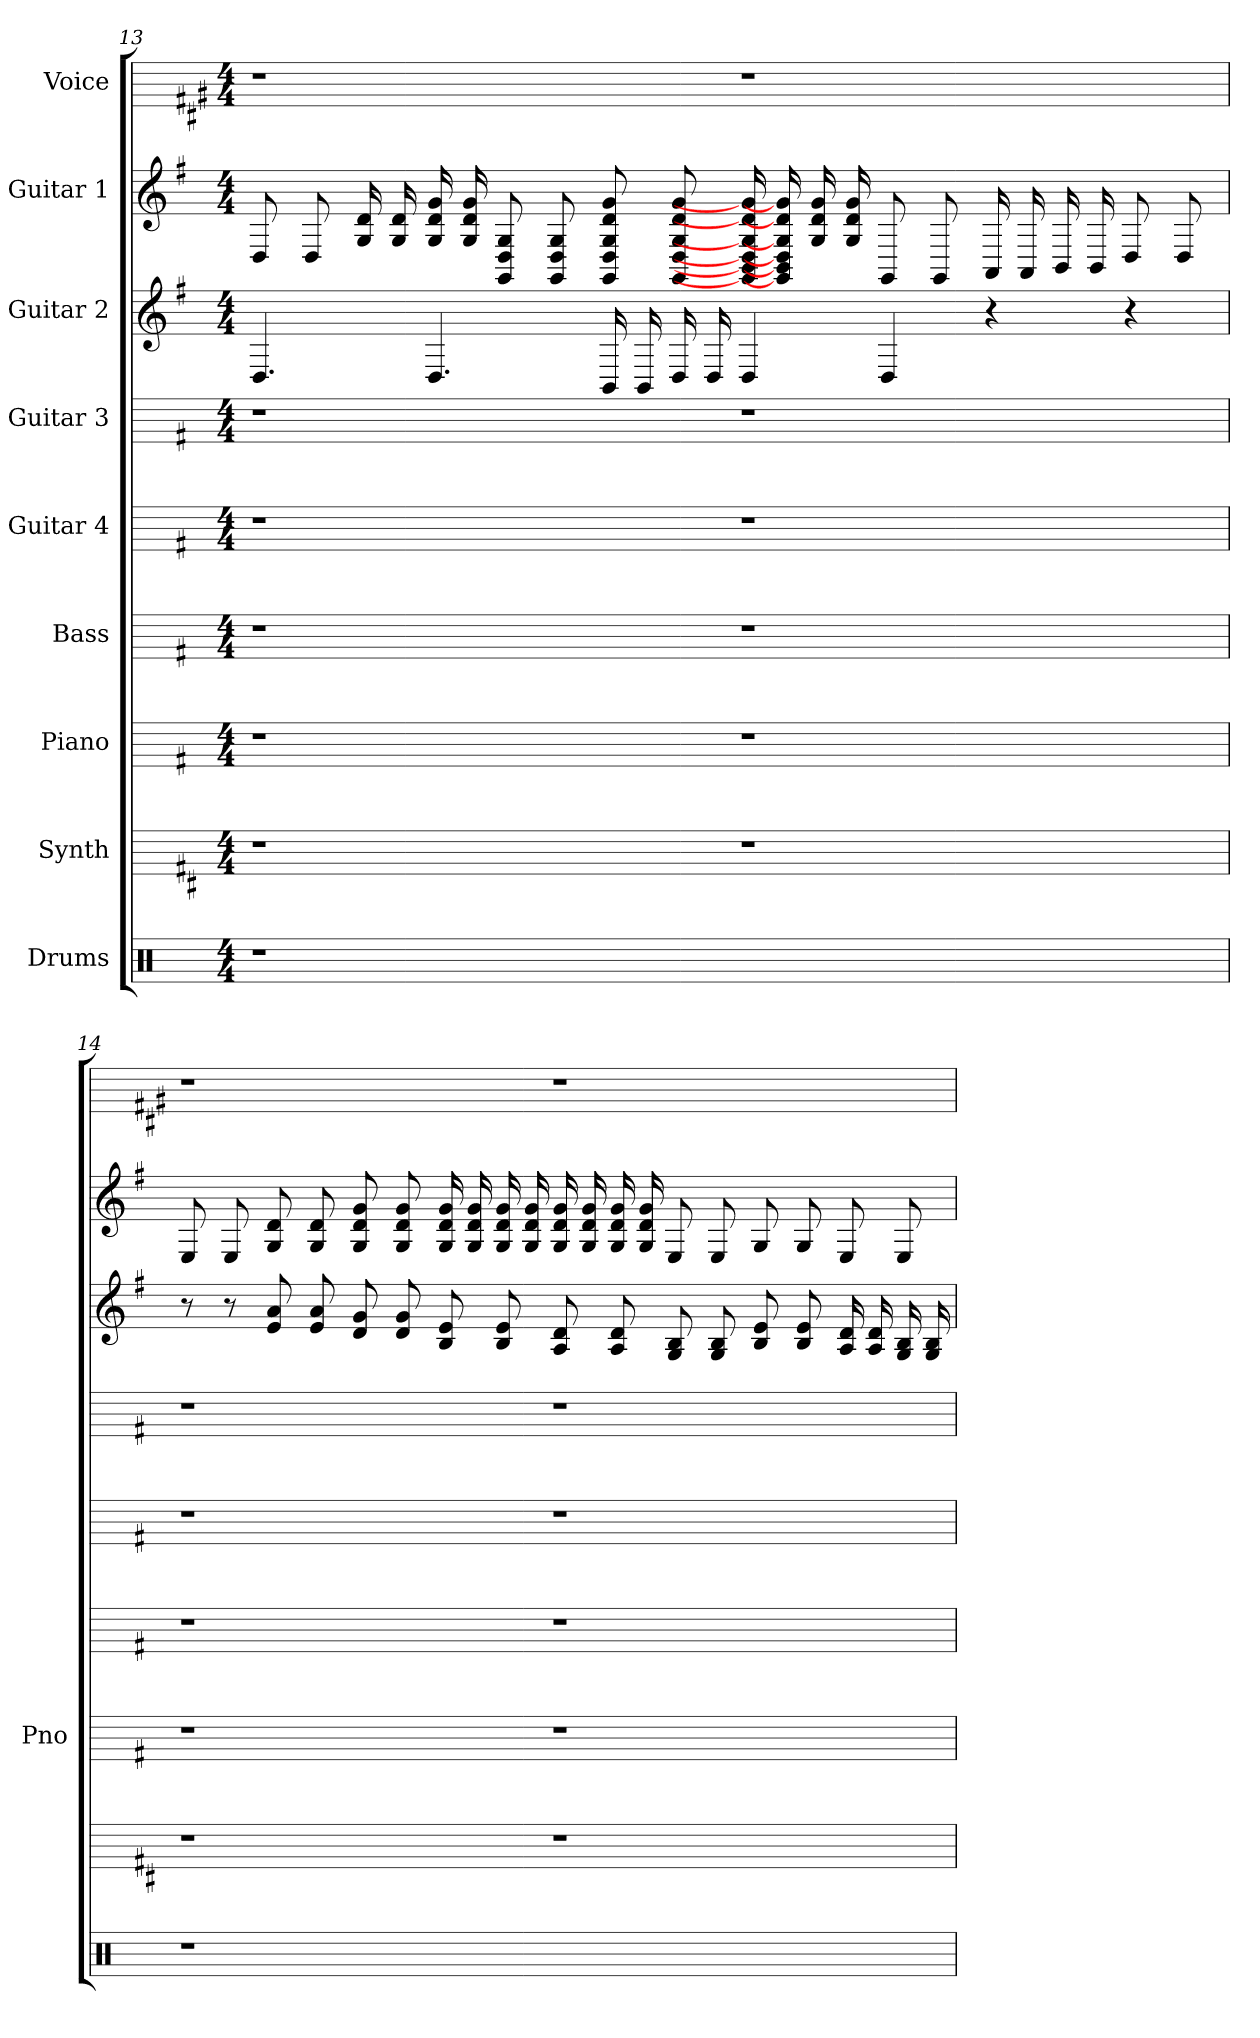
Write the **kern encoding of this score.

**kern	**kern	**kern	**kern	**kern	**kern	**kern	**kern	**kern
*part9	*part8	*part7	*part6	*part5	*part4	*part3	*part2	*part1
*staff9	*staff8	*staff7	*staff6	*staff5	*staff4	*staff3	*staff2	*staff1
*I"Drums	*I"Synth	*I"Piano	*I"Bass	*I"Guitar 4	*I"Guitar 3	*I"Guitar 2	*I"Guitar 1	*I"Voice
*	*	*I'Pno	*	*	*	*	*	*
*clefX	*	*	*	*	*	*	*	*
*	*ITrd4c7	*	*	*	*	*	*	*ITrd1c2
*k[]	*k[f#]	*k[f#]	*k[f#]	*k[f#]	*k[f#]	*k[f#]	*k[f#]	*k[f#]
*M4/4	*M4/4	*M4/4	*M4/4	*M4/4	*M4/4	*M4/4	*M4/4	*M4/4
=13	=13	=13	=13	=13	=13	=13	=13	=13
1r	1r	1r	1r	1r	1r	4.D	8D	1r
.	.	.	.	.	.	.	8D	.
.	.	.	.	.	.	.	16d 16G	.
.	.	.	.	.	.	.	16d 16G	.
.	.	.	.	.	.	4.D	16g 16d 16G	.
.	.	.	.	.	.	.	16g 16d 16G	.
.	.	.	.	.	.	.	8G 8D 8GG	.
.	.	.	.	.	.	.	8G 8D 8GG	.
.	.	.	.	.	.	16BB	8g 8d 8G 8D 8GG	.
.	.	.	.	.	.	16BB	.	.
.	.	.	.	.	.	16D	8g 8d 8G 8D 8GG	.
.	.	.	.	.	.	16D	.	.
1ryy	1r	1r	1r	1r	1r	4D	16g] 16d] 16G] 16D] 16BB] 16GG]	1r
.	.	.	.	.	.	.	16g] 16d] 16G] 16D] 16BB] 16GG]	.
.	.	.	.	.	.	.	16g 16d 16G	.
.	.	.	.	.	.	.	16g 16d 16G	.
.	.	.	.	.	.	4D	8GG	.
.	.	.	.	.	.	.	8GG	.
.	.	.	.	.	.	4r	16AA	.
.	.	.	.	.	.	.	16AA	.
.	.	.	.	.	.	.	16BB	.
.	.	.	.	.	.	.	16BB	.
.	.	.	.	.	.	4r	8D	.
.	.	.	.	.	.	.	8D	.
=14	=14	=14	=14	=14	=14	=14	=14	=14
1r	1r	1r	1r	1r	1r	8r	8E	1r
.	.	.	.	.	.	8r	8E	.
.	.	.	.	.	.	8a 8e	8d 8G	.
.	.	.	.	.	.	8a 8e	8d 8G	.
.	.	.	.	.	.	8g 8d	8g 8d 8G	.
.	.	.	.	.	.	8g 8d	8g 8d 8G	.
.	.	.	.	.	.	8e 8B	16g 16d 16G	.
.	.	.	.	.	.	.	16g 16d 16G	.
.	.	.	.	.	.	8e 8B	16g 16d 16G	.
.	.	.	.	.	.	.	16g 16d 16G	.
1ryy	1r	1r	1r	1r	1r	8d 8A	16g 16d 16G	1r
.	.	.	.	.	.	.	16g 16d 16G	.
.	.	.	.	.	.	8d 8A	16g 16d 16G	.
.	.	.	.	.	.	.	16g 16d 16G	.
.	.	.	.	.	.	8B 8G	8E	.
.	.	.	.	.	.	8B 8G	8E	.
.	.	.	.	.	.	8e 8B	8G	.
.	.	.	.	.	.	8e 8B	8G	.
.	.	.	.	.	.	16d 16A	8E	.
.	.	.	.	.	.	16d 16A	.	.
.	.	.	.	.	.	16B 16G	8E	.
.	.	.	.	.	.	16B 16G	.	.
=	=	=	=	=	=	=	=	=
*-	*-	*-	*-	*-	*-	*-	*-	*-
